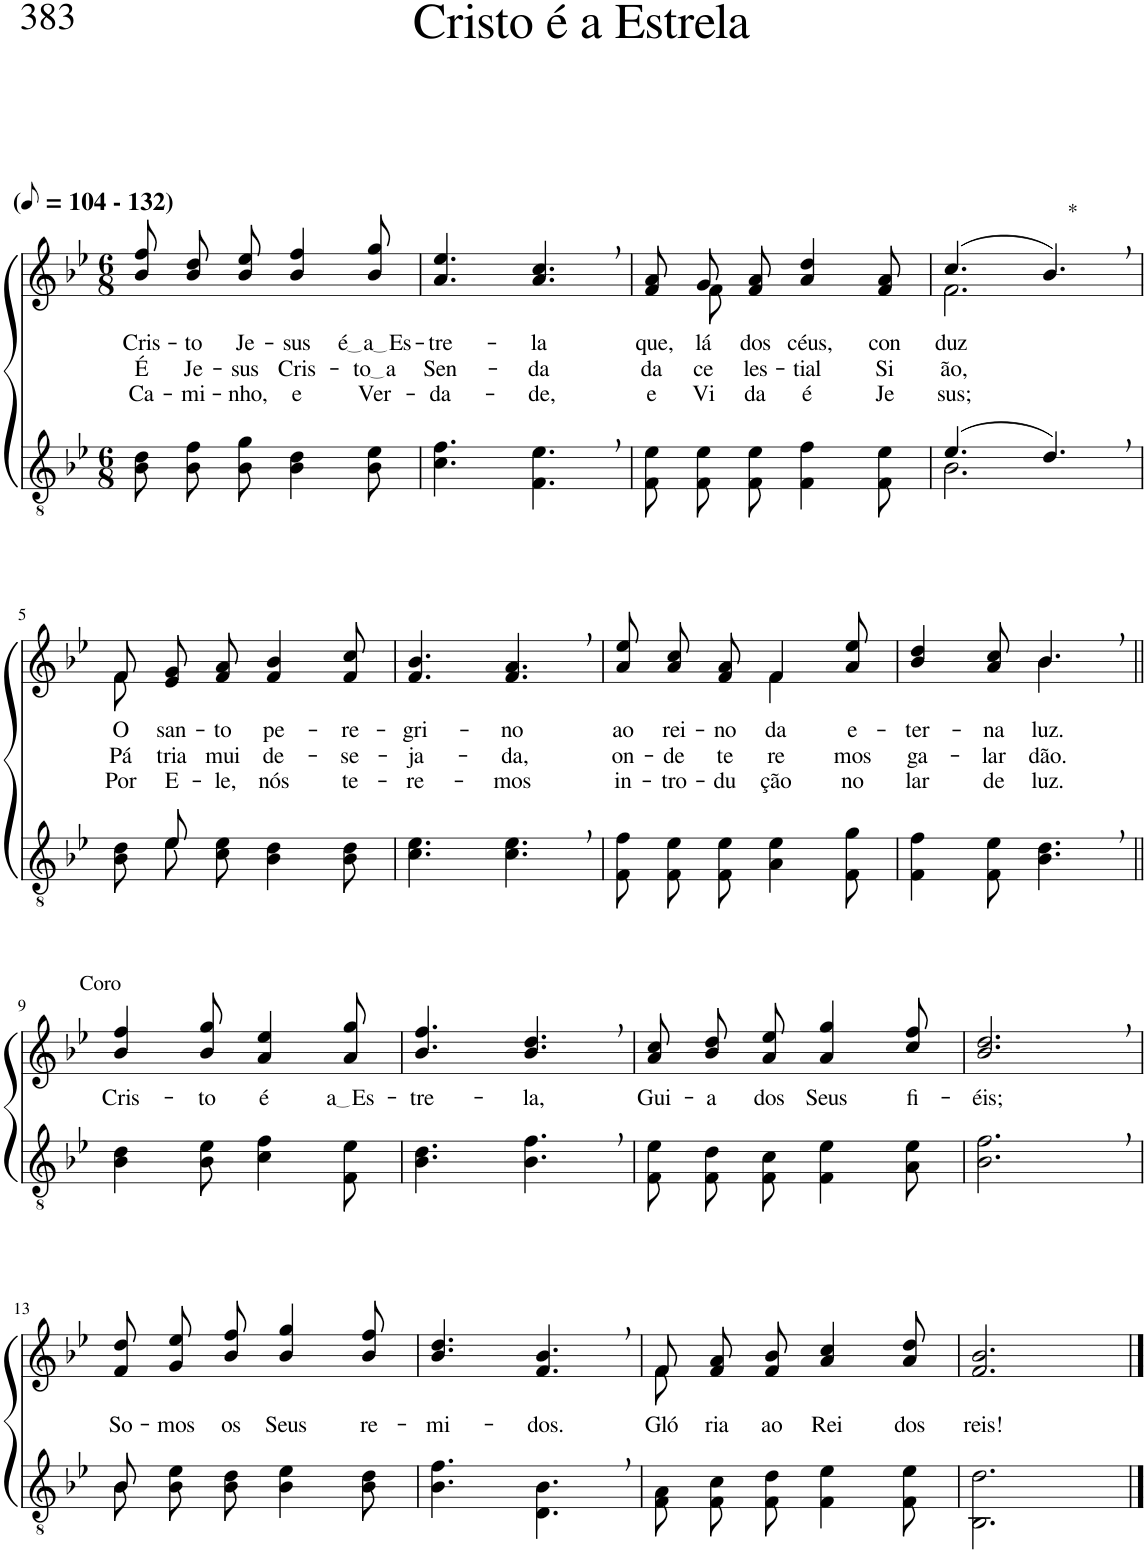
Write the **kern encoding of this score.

**kern	**kern	**text	**text	**text
*part2	*part1	*part1	*part1	*part1
*staff2	*staff1	*staff1	*staff1	*staff1
*I"Parte III e IV	*I"Parte I e II	*	*	*
*clefGv2	*clefG2	*	*	*
*Trd3c5	*Trd3c5	*	*	*
*k[b-e-]	*k[b-e-]	*	*	*
*M6/8	*M6/8	*	*	*
*MM52	*MM52	*	*	*
=1	=1	=1	=1	=1
!	!LO:TX:a:B:t=(	!	!	!
!	!LO:TX:a:B:t=- 132)	!	!	!
!	!	!LO:LY:b	!LO:LY:b	!LO:LY:b
8B-\ 8d\L	8b-\ 8ff\L	Cris-	É	Ca-
!	!	!LO:LY:b	!LO:LY:b	!LO:LY:b
8B-\ 8f\	8b-\ 8dd\	-to	Je-	-mi-
!	!	!LO:LY:b	!LO:LY:b	!LO:LY:b
8B-\ 8g\J	8b-\ 8ee-\J	Je-	-sus	-nho,
!	!	!LO:LY:b	!LO:LY:b	!LO:LY:b
4B-\ 4d\	4b-/ 4ff/	-sus	Cris-	e
!	!	!LO:LY:b	!LO:LY:b	!LO:LY:b
8B-\ 8e-\	8b-/ 8gg/	é a Es	to a	Ver-
=2	=2	=2	=2	=2
!	!	!LO:LY:b	!LO:LY:b	!LO:LY:b
4.c\ 4.f\	4.a/ 4.ee-/	-tre-	Sen-	-da-
!	!	!LO:LY:b	!LO:LY:b	!LO:LY:b
4.F\, 4.e-\,	4.a/, 4.cc/,	-la	-da	-de,
=3	=3	=3	=3	=3
!	!	!LO:LY:b	!LO:LY:b	!LO:LY:b
*	*^	*	*	*
8F\ 8e-\L	8f/ 8a/L	8ryy	que,	da	e
!	!	!	!LO:LY:b	!LO:LY:b	!LO:LY:b
8F\ 8e-\	8g/	8f\	lá	ce-	Vi-
!	!	!	!LO:LY:b	!LO:LY:b	!LO:LY:b
8F\ 8e-\J	8f/ 8a/J	2ryy	dos	-les-	-da
!	!	!	!LO:LY:b	!LO:LY:b	!LO:LY:b
4F\ 4f\	4a/ 4dd/	.	céus,	-tial	é
!	!	!	!LO:LY:b	!LO:LY:b	!LO:LY:b
8F\ 8e-\	8f/ 8a/	.	con-	Si-	Je-
=4	=4	=4	=4	=4	=4
*^	*	*	*	*	*
!	!	!	!	!LO:LY:b	!LO:LY:b	!LO:LY:b
(4.e-/	2.B-\	(4.cc/	2.f\	-duz	-ão,	-sus;
!	!	!LO:TX:a:t=*	!	!	!	!
4.d,/)	.	4.b-,/)	.	.	.	.
!!LO:LB:g=z	!!
=5	=5	=5	=5	=5	=5	=5
!	!	!	!	!LO:LY:b	!LO:LY:b	!LO:LY:b
8ryy	8B-\ 8d\L	8f/L	8f\	O	Pá-	Por
!	!	!	!	!LO:LY:b	!LO:LY:b	!LO:LY:b
8e-/	8e-\	8e-/ 8g/	2ryy	san-	-tria	E-
!	!	!	!	!LO:LY:b	!LO:LY:b	!LO:LY:b
2ryy	8c\ 8e-\J	8f/ 8a/J	.	-to	mui	-le,
!	!	!	!	!LO:LY:b	!LO:LY:b	!LO:LY:b
.	4B-\ 4d\	4f/ 4b-/	.	pe-	de-	nós
!	!	!	!	!LO:LY:b	!LO:LY:b	!LO:LY:b
.	8B-\ 8d\	8f/ 8cc/	8ryy	-re-	-se-	te-
=6	=6	=6	=6	=6	=6	=6
!	!	!	!	!LO:LY:b	!LO:LY:b	!LO:LY:b
*v	*v	*	*	*	*	*
*	*v	*v	*	*	*
4.c\ 4.e-\	4.f/ 4.b-/	-gri-	-ja-	-re-
!	!	!LO:LY:b	!LO:LY:b	!LO:LY:b
4.c\, 4.e-\,	4.f/, 4.a/,	-no	-da,	-mos
=7	=7	=7	=7	=7
!	!	!LO:LY:b	!LO:LY:b	!LO:LY:b
*	*^	*	*	*
8F\ 8f\L	8a/ 8ee-/L	4.ryy	ao	on-	in-
!	!	!	!LO:LY:b	!LO:LY:b	!LO:LY:b
8F\ 8e-\	8a/ 8cc/	.	rei-	-de	-tro-
!	!	!	!LO:LY:b	!LO:LY:b	!LO:LY:b
8F\ 8e-\J	8f/ 8a/J	.	-no	te-	-du-
!	!	!	!LO:LY:b	!LO:LY:b	!LO:LY:b
4A\ 4e-\	4f/	4f\	da	-re-	-ção
!	!	!	!LO:LY:b	!LO:LY:b	!LO:LY:b
8F\ 8g\	8a/ 8ee-/	8ryy	e-	-mos	no
=8	=8	=8	=8	=8	=8
!	!	!	!LO:LY:b	!LO:LY:b	!LO:LY:b
4F\ 4f\	4b-/ 4dd/	4.ryy	-ter-	ga-	lar
!	!	!	!LO:LY:b	!LO:LY:b	!LO:LY:b
8F\ 8e-\	8a/ 8cc/	.	-na	-lar-	de
!	!	!	!LO:LY:b	!LO:LY:b	!LO:LY:b
4.B-\, 4.d\,	4.b-,/	4.b-\	luz.	-dão.	luz.
!!LO:LB:g=z
=9||	=9||	=9||	=9||	=9||	=9||
!	!LO:TX:a:t=Coro	!	!	!	!
!	!	!	!LO:LY:b	!	!
*	*v	*v	*	*	*
4B-\ 4d\	4b-/ 4ff/	Cris-	.	.
!	!	!LO:LY:b	!	!
8B-\ 8e-\	8b-/ 8gg/	-to	.	.
!	!	!LO:LY:b	!	!
4c\ 4f\	4a/ 4ee-/	é	.	.
!	!	!LO:LY:b	!	!
8F\ 8e-\	8a/ 8gg/	a Es	.	.
=10	=10	=10	=10	=10
!	!	!LO:LY:b	!	!
4.B-\ 4.d\	4.b-/ 4.ff/	-tre-	.	.
!	!	!LO:LY:b	!	!
4.B-\, 4.f\,	4.b-/, 4.dd/,	-la,	.	.
=11	=11	=11	=11	=11
!	!	!LO:LY:b	!	!
8F/ 8e-/L	8a\ 8cc\L	Gui-	.	.
!	!	!LO:LY:b	!	!
8F/ 8d/	8b-\ 8dd\	-a	.	.
!	!	!LO:LY:b	!	!
8F/ 8c/J	8a\ 8ee-\J	dos	.	.
!	!	!LO:LY:b	!	!
4F\ 4e-\	4a/ 4gg/	Seus	.	.
!	!	!LO:LY:b	!	!
8A\ 8e-\	8cc/ 8ff/	fi-	.	.
=12	=12	=12	=12	=12
!	!	!LO:LY:b	!	!
2.B-\, 2.f\,	2.b-/, 2.dd/,	-éis;	.	.
!!LO:LB:g=z
=13	=13	=13	=13	=13
*^	*	*	*	*
!	!	!	!LO:LY:b	!	!
8B-\L	8B-/	8f\ 8dd\L	So-	.	.
!	!	!	!LO:LY:b	!	!
8B-\ 8e-\	2ryy	8g\ 8ee-\	-mos	.	.
!	!	!	!LO:LY:b	!	!
8B-\ 8d\J	.	8b-\ 8ff\J	os	.	.
!	!	!	!LO:LY:b	!	!
4B-\ 4e-\	.	4b-/ 4gg/	Seus	.	.
!	!	!	!LO:LY:b	!	!
8B-\ 8d\	8ryy	8b-/ 8ff/	re-	.	.
=14	=14	=14	=14	=14	=14
!	!	!	!LO:LY:b	!	!
*v	*v	*	*	*	*
4.B-\ 4.f\	4.b-/ 4.dd/	-mi-	.	.
!	!	!LO:LY:b	!	!
4.D\, 4.B-\,	4.f/, 4.b-/,	-dos.	.	.
=15	=15	=15	=15	=15
*	*^	*	*	*
!	!	!	!LO:LY:b	!	!
8F/ 8A/L	8f/L	8f\	Gló-	.	.
!	!	!	!LO:LY:b	!	!
8F/ 8c/	8f/ 8a/	2ryy	-ria	.	.
!	!	!	!LO:LY:b	!	!
8F/ 8d/J	8f/ 8b-/J	.	ao	.	.
!	!	!	!LO:LY:b	!	!
4F\ 4e-\	4a/ 4cc/	.	Rei	.	.
!	!	!	!LO:LY:b	!	!
8F\ 8e-\	8a/ 8dd/	8ryy	dos	.	.
=16	=16	=16	=16	=16	=16
!	!	!	!LO:LY:b	!	!
*	*v	*v	*	*	*
2.BB-\ 2.d\	2.f/ 2.b-/	reis!	.	.
==	==	==	==	==
*-	*-	*-	*-	*-
